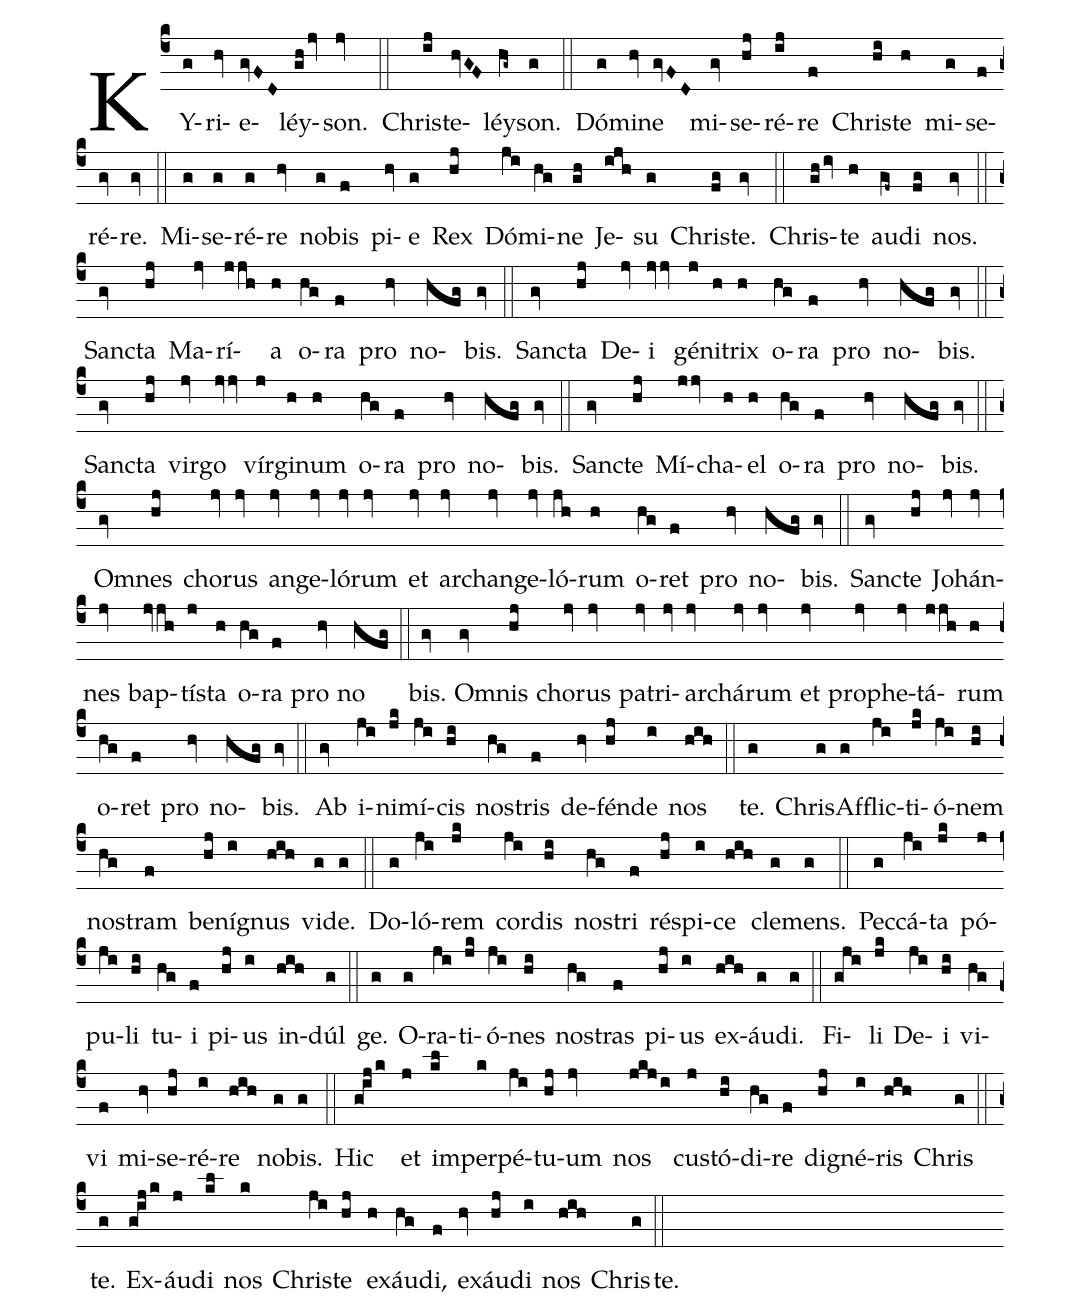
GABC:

%%
(c4)
KY(g)ri(hv)e(gvFD)léy(ghjv)son.(jv) (::)
Chris(ij)te(hvGF)léy(hg~)son.(g) (::)
Dó(g)mi(hv)ne(gvFD) mi(gv)se(hj)ré(ij)re(f) Chris(hi)te(h) mi(g)se(f)ré(gv)re.(gv) (::)
Mi(g)se(g)ré(g)re(hv) no(g)bis(f) pi(hv)e(g) Rex(hj) Dó(ji)mi(hg)ne(gh) Je(ijh)su(g) Chris(fg)te.(gv) (::)
Chris(ghiv)te(h) au(gf~)di(fg) nos.(gv) (::)
Sanc(gv)ta(hj) Ma(jv)rí(jjh)a(h) o(hg)ra(f) pro(hv) no(hfg)bis.(gv) (::)
Sanc(gv)ta(hj) De(jv)i(jvjv) gé(j)ni(h)trix(h) o(hg)ra(f) pro(hv) no(hfg)bis.(gv) (::)
Sanc(gv)ta(hj) vir(jv)go(jvjv) vír(j)gi(h)num(h) o(hg)ra(f) pro(hv) no(hfg)bis.(gv) (::)
Sanc(gv)te(hj) Mí(jjv)cha(h)el(h) o(hg)ra(f) pro(hv) no(hfg)bis.(gv) (::)
Om(gv)nes(hj) cho(jv)rus(jv) an(jv)ge(jv)ló(jv)rum(jv) et(jv) arch(jv)an(jv)ge(jv)ló(jh)rum(h) o(hg)ret(f) pro(hv) no(hfg)bis.(gv) (::)
Sanc(gv)te(hj) Jo(jv)hán(jv)nes(jv) bap(jvjh)tís(j)ta(h) o(hg)ra(f) pro(hv) no(hfg) (::)
bis.(gv) Om(gv)nis(hj) cho(jv)rus(jv) pa(jv)tri(jv)ar(jv)chá(jv)rum(jv) et(jv) pro(jv)phe(jv)tá(jjh)rum(h) o(hg)ret(f) pro(hv) no(hfg)bis.(gv) (::)
Ab(gv) i(ji)ni(jk)mí(ji)cis(hi) nos(hg)tris(f) de(hv)fén(hj)de(i) nos(hih) (::)
te.(g) Chris(g)Af(g)flic(ji)ti(jk)ó(ji)nem(hi) nos(hg)tram(f) be(hj)níg(i)nus(hih) vi(g)de.(g) (::)
Do(g)ló(ji)rem(jk) cor(ji)dis(hi) nos(hg)tri(f) rés(hj)pi(i)ce(hih) cle(g)mens.(g) (::)
Pec(g)cá(ji)ta(jk) pó(j)pu(ji)li(hi) tu(hg)i(f) pi(hj)us(i) in(hih)dúl(g) (::)
ge.(g) O(g)ra(ji)ti(jk)ó(ji)nes(hi) nos(hg)tras(f) pi(hj)us(i) ex(hih)áu(g)di.(g) (::)
Fi(gji)li(jk) De(ji)i(hi) vi(hg)vi(f) mi(hv)se(hj)ré(i)re(hih) no(g)bis.(g) (::)
Hic(gijk) et(j) im(kl)per(k)pé(ji)tu(hj)um(jv) nos(jkji) cus(j)tó(hi)di(hg)re(f) dig(hj)né(i)ris(hih) Chris(g) (::)
te.(g) Ex(gijk)áu(j)di(kl) nos(k) Chris(ji)te(hj) ex(h)áu(hg)di,(f) ex(hv)áu(hj)di(i) nos(hih) Chris(g) (::)
te.()
